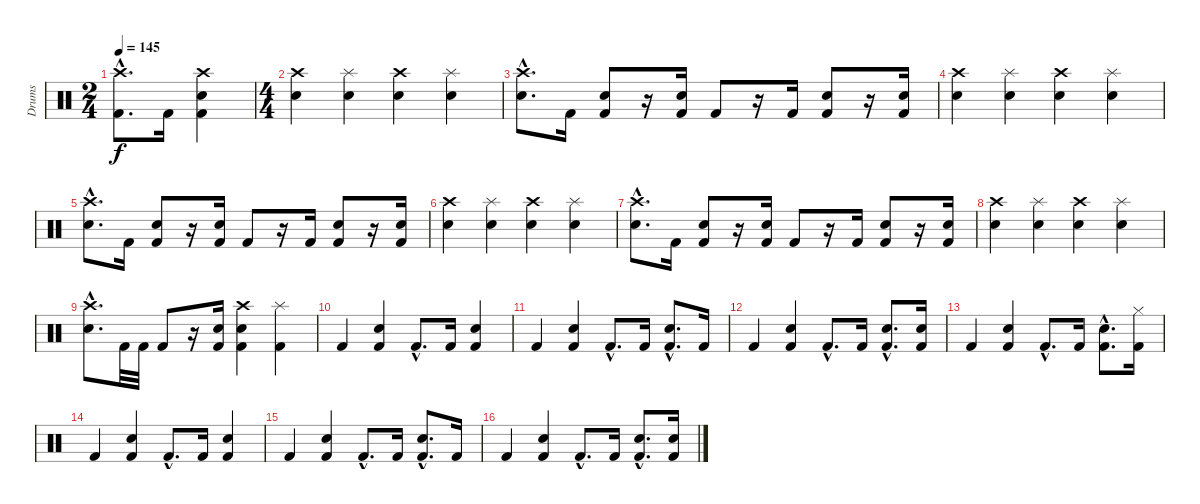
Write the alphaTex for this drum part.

\track ("Drums" "Drums") {instrument percussion}
\staff {score}
\articulation defaults
\ts (2 4)
\tempo 145
\clef neutral
\ks c
("Crash high (hit)"{hac} "Kick (hit) 2"{hac}).8{d dy f} "Kick (hit) 2".16 ("Crash high (hit)" "Kick (hit) 2" "Electric Snare (hit)").4 |
\ts (4 4)
("Crash high (hit)" "Electric Snare (hit)").4 ("Splash (hit)" "Electric Snare (hit)").4 ("Crash high (hit)" "Electric Snare (hit)").4 ("Splash (hit)" "Electric Snare (hit)").4 |
("Crash high (hit)"{hac} "Electric Snare (hit)"{hac}).8{d} "Kick (hit) 2".16 ("Electric Snare (hit)" "Kick (hit) 2").8 r.16 ("Electric Snare (hit)" "Kick (hit) 2").16 "Kick (hit) 2".8 r.16 "Kick (hit) 2".16 ("Electric Snare (hit)" "Kick (hit) 2").8 r.16 ("Electric Snare (hit)" "Kick (hit) 2").16 |
("Crash high (hit)" "Electric Snare (hit)").4 ("Splash (hit)" "Electric Snare (hit)").4 ("Crash high (hit)" "Electric Snare (hit)").4 ("Splash (hit)" "Electric Snare (hit)").4 |
("Crash high (hit)"{hac} "Electric Snare (hit)"{hac}).8{d} "Kick (hit) 2".16 ("Electric Snare (hit)" "Kick (hit) 2").8 r.16 ("Electric Snare (hit)" "Kick (hit) 2").16 "Kick (hit) 2".8 r.16 "Kick (hit) 2".16 ("Electric Snare (hit)" "Kick (hit) 2").8 r.16 ("Electric Snare (hit)" "Kick (hit) 2").16 |
("Crash high (hit)" "Electric Snare (hit)").4 ("Splash (hit)" "Electric Snare (hit)").4 ("Crash high (hit)" "Electric Snare (hit)").4 ("Splash (hit)" "Electric Snare (hit)").4 |
("Crash high (hit)"{hac} "Electric Snare (hit)"{hac}).8{d} "Kick (hit) 2".16 ("Electric Snare (hit)" "Kick (hit) 2").8 r.16 ("Electric Snare (hit)" "Kick (hit) 2").16 "Kick (hit) 2".8 r.16 "Kick (hit) 2".16 ("Electric Snare (hit)" "Kick (hit) 2").8 r.16 ("Electric Snare (hit)" "Kick (hit) 2").16 |
("Crash high (hit)" "Electric Snare (hit)").4 ("Splash (hit)" "Electric Snare (hit)").4 ("Crash high (hit)" "Electric Snare (hit)").4 ("Splash (hit)" "Electric Snare (hit)").4 |
("Crash high (hit)"{hac} "Electric Snare (hit)"{hac}).8{d} "Kick (hit) 2".32 "Kick (hit) 2".32 "Kick (hit) 2".8 r.16 ("Electric Snare (hit)" "Kick (hit) 2").16 ("Crash high (hit)" "Electric Snare (hit)" "Kick (hit) 2").4 ("Splash (hit)" "Kick (hit) 2").4 |
"Kick (hit) 2".4 ("Electric Snare (hit)" "Kick (hit) 2").4 "Kick (hit) 2"{hac}.8{d} "Kick (hit) 2".16 ("Electric Snare (hit)" "Kick (hit) 2").4 |
"Kick (hit) 2".4 ("Electric Snare (hit)" "Kick (hit) 2").4 "Kick (hit) 2"{hac}.8{d} "Kick (hit) 2".16 ("Electric Snare (hit)"{hac} "Kick (hit) 2"{hac}).8{d} "Kick (hit) 2".16 |
"Kick (hit) 2".4 ("Electric Snare (hit)" "Kick (hit) 2").4 "Kick (hit) 2"{hac}.8{d} "Kick (hit) 2".16 ("Electric Snare (hit)"{hac} "Kick (hit) 2"{hac}).8{d} ("Electric Snare (hit)" "Kick (hit) 2").16 |
"Kick (hit) 2".4 ("Electric Snare (hit)" "Kick (hit) 2").4 "Kick (hit) 2"{hac}.8{d} "Kick (hit) 2".16 ("Electric Snare (hit)"{hac} "Kick (hit) 2"{hac}).8{d} ("Hi-Hat (closed)" "Kick (hit) 2").16 |
"Kick (hit) 2".4 ("Electric Snare (hit)" "Kick (hit) 2").4 "Kick (hit) 2"{hac}.8{d} "Kick (hit) 2".16 ("Electric Snare (hit)" "Kick (hit) 2").4 |
"Kick (hit) 2".4 ("Electric Snare (hit)" "Kick (hit) 2").4 "Kick (hit) 2"{hac}.8{d} "Kick (hit) 2".16 ("Electric Snare (hit)"{hac} "Kick (hit) 2"{hac}).8{d} "Kick (hit) 2".16 |
"Kick (hit) 2".4 ("Electric Snare (hit)" "Kick (hit) 2").4 "Kick (hit) 2"{hac}.8{d} "Kick (hit) 2".16 ("Electric Snare (hit)"{hac} "Kick (hit) 2"{hac}).8{d} ("Electric Snare (hit)" "Kick (hit) 2").16
